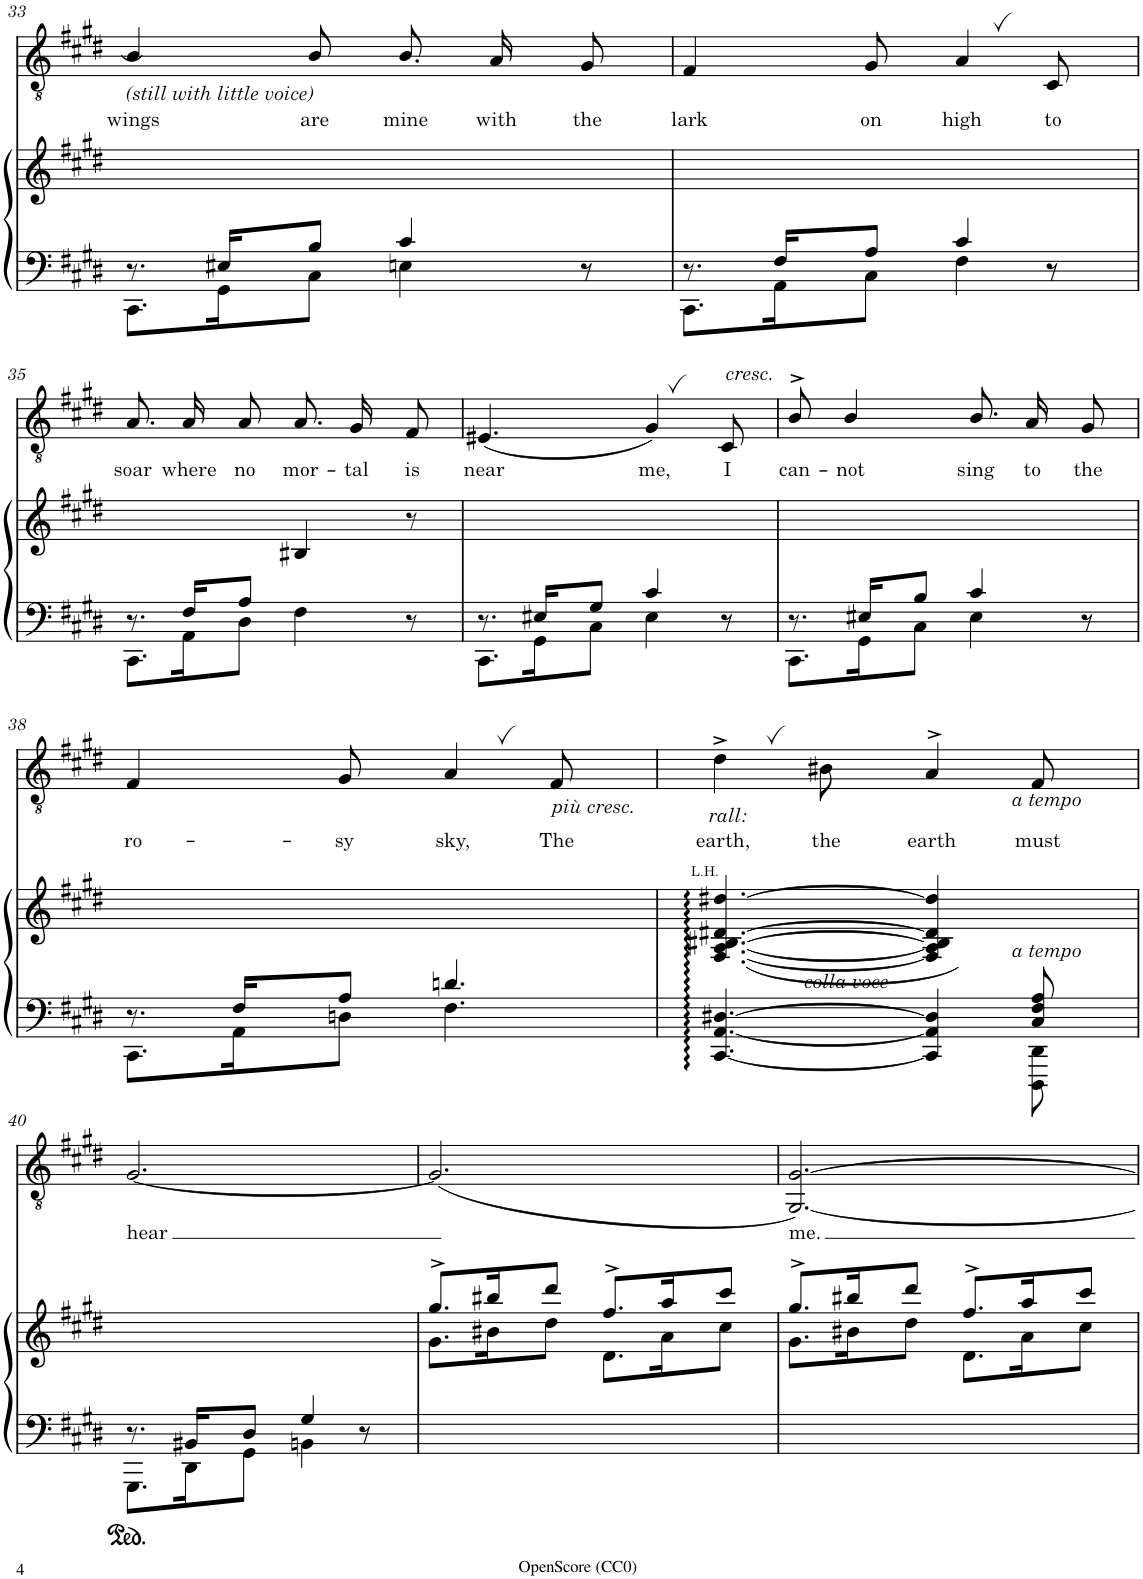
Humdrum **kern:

**kern	**kern	**kern	**text
*part2	*part2	*part1	*part1
*staff3	*staff2	*staff1	*staff1
*I"Piano	*	*I"Baritone	*
*I'Pno	*	*	*
!!LO:PB:g=z
*clefF4	*clefG2	*clefGv2	*
*k[f#c#g#d#]	*k[f#c#g#d#]	*k[f#c#g#d#]	*
*M6/8	*M6/8	*M6/8	*
=33	=33	=33	=33
*^	*	*	*
!	!	!	!LO:TX:b:i:t=(still with little voice)	!
!	!	!	!	!LO:LY:b
8.ryy	8.CC#\L	8.r	4B/	wings
16E#X/KL	16GG#\K	4..ryy	.	.
!	!	!	!	!LO:LY:b
8B/J	8C#\J	.	8B/	are
!	!	!	!	!LO:LY:b
4c#/	4En\	.	8.B/L	mine
!	!	!	!	!LO:LY:b
.	.	.	16A/K	with
!	!	!	!	!LO:LY:b
8ryy	8r	8r	8G#/J	the
=34	=34	=34	=34	=34
!	!	!	!	!LO:LY:b
8.ryy	8.CC#\L	8.r	4F#/	lark
16F#/KL	16AA\K	4..ryy	.	.
!	!	!	!	!LO:LY:b
8A/J	8C#\J	.	8G#/	on
!	!	!	!	!LO:LY:b
4c#/	4F#\	.	4A,/	high
!	!	!	!	!LO:LY:b
8ryy	8r	8r	8C#/	to
!!LO:LB:g=z
=35	=35	=35	=35	=35
!	!	!	!	!LO:LY:b
8.ryy	8.CC#\L	8.r	8.A/L	soar
!	!	!	!	!LO:LY:b
16F#/KL	16AA\K	8.ryy	16A/K	where
!	!	!	!	!LO:LY:b
8A/J	8D#\J	.	8A/J	no
!	!	!	!	!LO:LY:b
4.ryy	4F#\	4B#X/	8.A/L	mor-
!	!	!	!	!LO:LY:b
.	.	.	16G#/K	-tal
!	!	!	!	!LO:LY:b
.	8r	8r	8F#/J	is
=36	=36	=36	=36	=36
!	!	!	!	!LO:LY:b
8.ryy	8.CC#\L	8.r	(4.E#X/	near
16E#X/KL	16GG#\K	4..ryy	.	.
8G#/J	8C#\J	.	.	.
!	!	!	!	!LO:LY:b
4c#/	4E#\	.	4G#,/)	me,
!	!	!	!LO:TX:a:i:t=cresc.	!
!	!	!	!	!LO:LY:b
8ryy	8r	8r	8C#/	I
=37	=37	=37	=37	=37
!	!	!	!	!LO:LY:b
8.ryy	8.CC#\L	8.r	8B^>/	can-
!	!	!	!	!LO:LY:b
.	.	.	4B/	-not
16E#X/KL	16GG#\K	4..ryy	.	.
8B/J	8C#\J	.	.	.
!	!	!	!	!LO:LY:b
4c#/	4E#\	.	8.B/L	sing
!	!	!	!	!LO:LY:b
.	.	.	16A/K	to
!	!	!	!	!LO:LY:b
8ryy	8r	8r	8G#/J	the
!!LO:LB:g=z
=38	=38	=38	=38	=38
!	!	!	!	!LO:LY:b
8.ryy	8.CC#\L	8.r	4F#/	ro-
16F#/KL	16AA\K	2ryy	.	.
!	!	!	!	!LO:LY:b
8A/J	8Dn\J	.	8G#/	-sy
!	!	!	!	!LO:LY:b
4.dn/	4.F#\	.	4A,/	sky,
!	!	!	!LO:TX:b:i:t=più cresc.	!
!	!	!	!	!LO:LY:b
.	.	.	8F#/	The
.	.	16ryy	.	.
=39	=39	=39	=39	=39
!	!	!	!LO:TX:b:i:t=rall&colon;	!
!	!	!LO:TX:a:t=L.H.	!	!
!	!	!LO:TX:b:i:t=colla voce	!	!
!	!	!	!	!LO:LY:b
8ryy	[4.CC#/ [4.AA/ [4.D#X/	([4.F#/ [4.A/ [>4.B#X/ [>4.d#X/ [4.dd#X/	4d#^,\	earth,
!	!	!	!	!LO:LY:b
.	.	.	8B#X\	the
!	!	!	!	!LO:LY:b
.	4CC#/] 4AA/] 4D#/]	4F#/] 4A/] 4B#/] 4d#/] 4dd#/])	4A^>/	earth
!	!	!	!LO:TX:b:i:t=a tempo	!
!	!	!LO:TX:b:i:t=a tempo	!	!
!	!	!	!	!LO:LY:b
8C#/ 8F#/ 8A/	8DDD#\ 8DD#\	8ryy	8F#/	must
!!LO:LB:g=z
=40	=40	=40	=40	=40
!	!	!	!	!LO:LY:b
8.ryy	8.GGG#\L	8.r	[2.G#/	hear
16BB#X/KL	16DD#\K	4..ryy	.	.
8D#/J	8GG#\J	.	.	.
4G#/	4BBn\	.	.	.
8ryy	8r	8r	.	.
*v	*v	*	*	*
=41	=41	=41	=41
*	*^	*	*
2.ryy	8.gg#^>/L	8.g#\L	(2.G#/]	.
.	16bb#X/K	16b#X\K	.	.
.	8ddd#/J	8dd#\J	.	.
.	8.ff#^>/L	8.d#\L	.	.
.	16aa/K	16a\K	.	.
.	8ccc#/J	8cc#\J	.	.
=42	=42	=42	=42	=42
!	!	!	!	!LO:LY:b
2.ryy	8.gg#^>/L	8.g#\L	[2.GG#/ [2.G#/)	me.
.	16bb#X/K	16b#X\K	.	.
.	8ddd#/J	8dd#\J	.	.
.	8.ff#^>/L	8.d#\L	.	.
.	16aa/K	16a\K	.	.
.	8ccc#/J	8cc#\J	.	.
*	*v	*v	*	*
=	=	=	=
*-	*-	*-	*-
